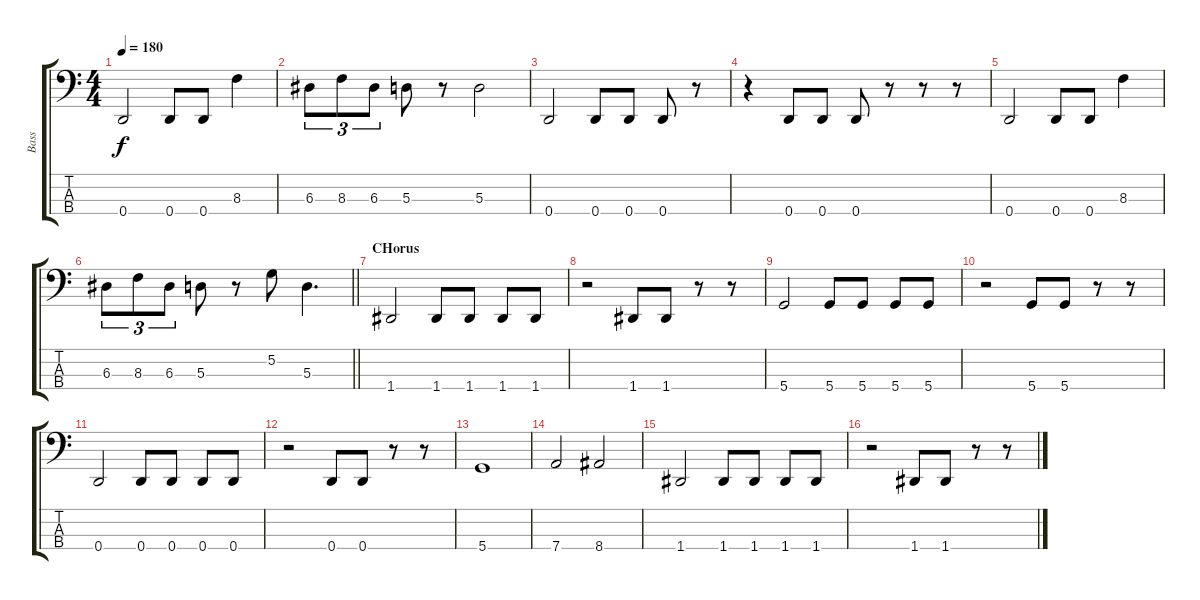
\track ("Bass" "Bass") {instrument electricbassfinger}
\staff {score tabs}
\tuning (G2 D2 A1 D1) {hide}
\ts (4 4)
\tempo 180
\clef f4
\ks c
0.4.2{dy f} 0.4.8 0.4.8 8.3.4 |
6.3.8{tu (3 2)} 8.3.8{tu (3 2)} 6.3.8{tu (3 2)} 5.3.8 r.8 5.3.2 |
0.4.2 0.4.8 0.4.8 0.4.8 r.8 |
r.4 0.4.8 0.4.8 0.4.8 r.8 r.8 r.8 |
0.4.2 0.4.8 0.4.8 8.3.4 |
\barLineRight lightlight
6.3.8{tu (3 2)} 8.3.8{tu (3 2)} 6.3.8{tu (3 2)} 5.3.8 r.8 5.2.8 5.3.4{d} |
\section ("" "CHorus")
1.4.2 1.4.8 1.4.8 1.4.8 1.4.8 |
r.2 1.4.8 1.4.8 r.8 r.8 |
5.4.2 5.4.8 5.4.8 5.4.8 5.4.8 |
r.2 5.4.8 5.4.8 r.8 r.8 |
0.4.2 0.4.8 0.4.8 0.4.8 0.4.8 |
r.2 0.4.8 0.4.8 r.8 r.8 |
5.4.1 |
7.4.2 8.4.2 |
1.4.2 1.4.8 1.4.8 1.4.8 1.4.8 |
r.2 1.4.8 1.4.8 r.8 r.8
